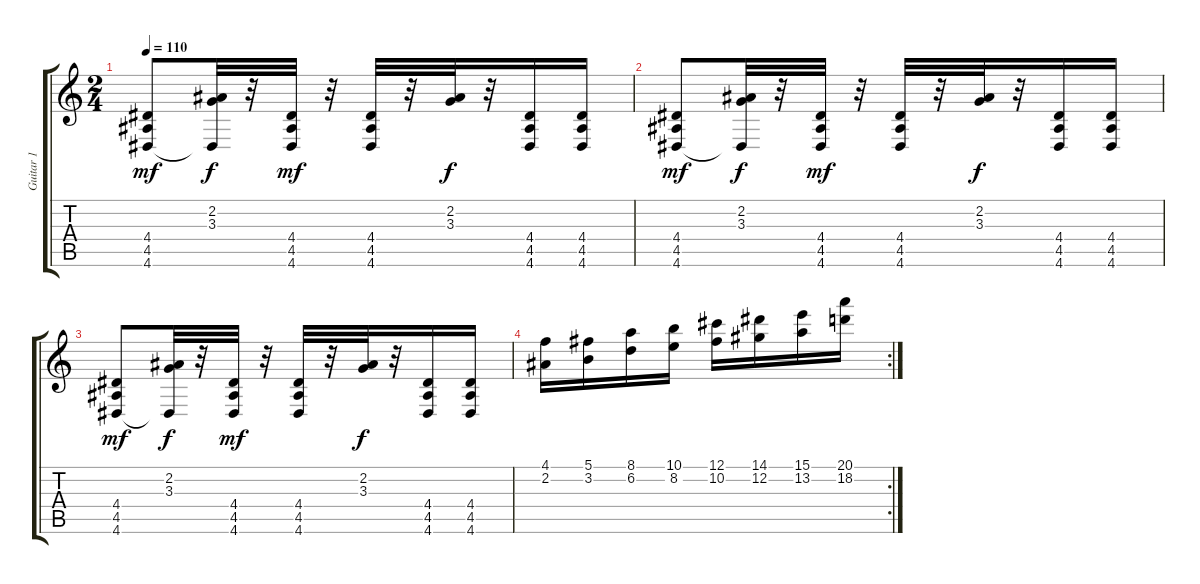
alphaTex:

\track ("Guitar 1" "Guitar 1") {instrument distortionguitar}
\staff {score tabs}
\tuning (Db4 Ab3 E3 B2 Gb2 B1) {hide}
\ts (2 4)
\tempo 110
\clef g2
\ks c
(4.4 4.5 4.6).8{dy mf} (2.2 3.3 4.6{t}).32{dy f} r.32 (4.4 4.5 4.6).32{dy mf} r.32 (4.4 4.5 4.6).32 r.32 (2.2 3.3).32{dy f} r.32 (4.4 4.5 4.6).16 (4.4 4.5 4.6).16 |
(4.4 4.5 4.6).8{dy mf} (2.2 3.3 4.6{t}).32{dy f} r.32 (4.4 4.5 4.6).32{dy mf} r.32 (4.4 4.5 4.6).32 r.32 (2.2 3.3).32{dy f} r.32 (4.4 4.5 4.6).16 (4.4 4.5 4.6).16 |
(4.4 4.5 4.6).8{dy mf} (2.2 3.3 4.6{t}).32{dy f} r.32 (4.4 4.5 4.6).32{dy mf} r.32 (4.4 4.5 4.6).32 r.32 (2.2 3.3).32{dy f} r.32 (4.4 4.5 4.6).16 (4.4 4.5 4.6).16 |
\rc 2
(4.1 2.2).16 (5.1 3.2).16 (8.1 6.2).16 (10.1 8.2).16 (12.1 10.2).16 (14.1 12.2).16 (15.1 13.2).16 (20.1 18.2).16
